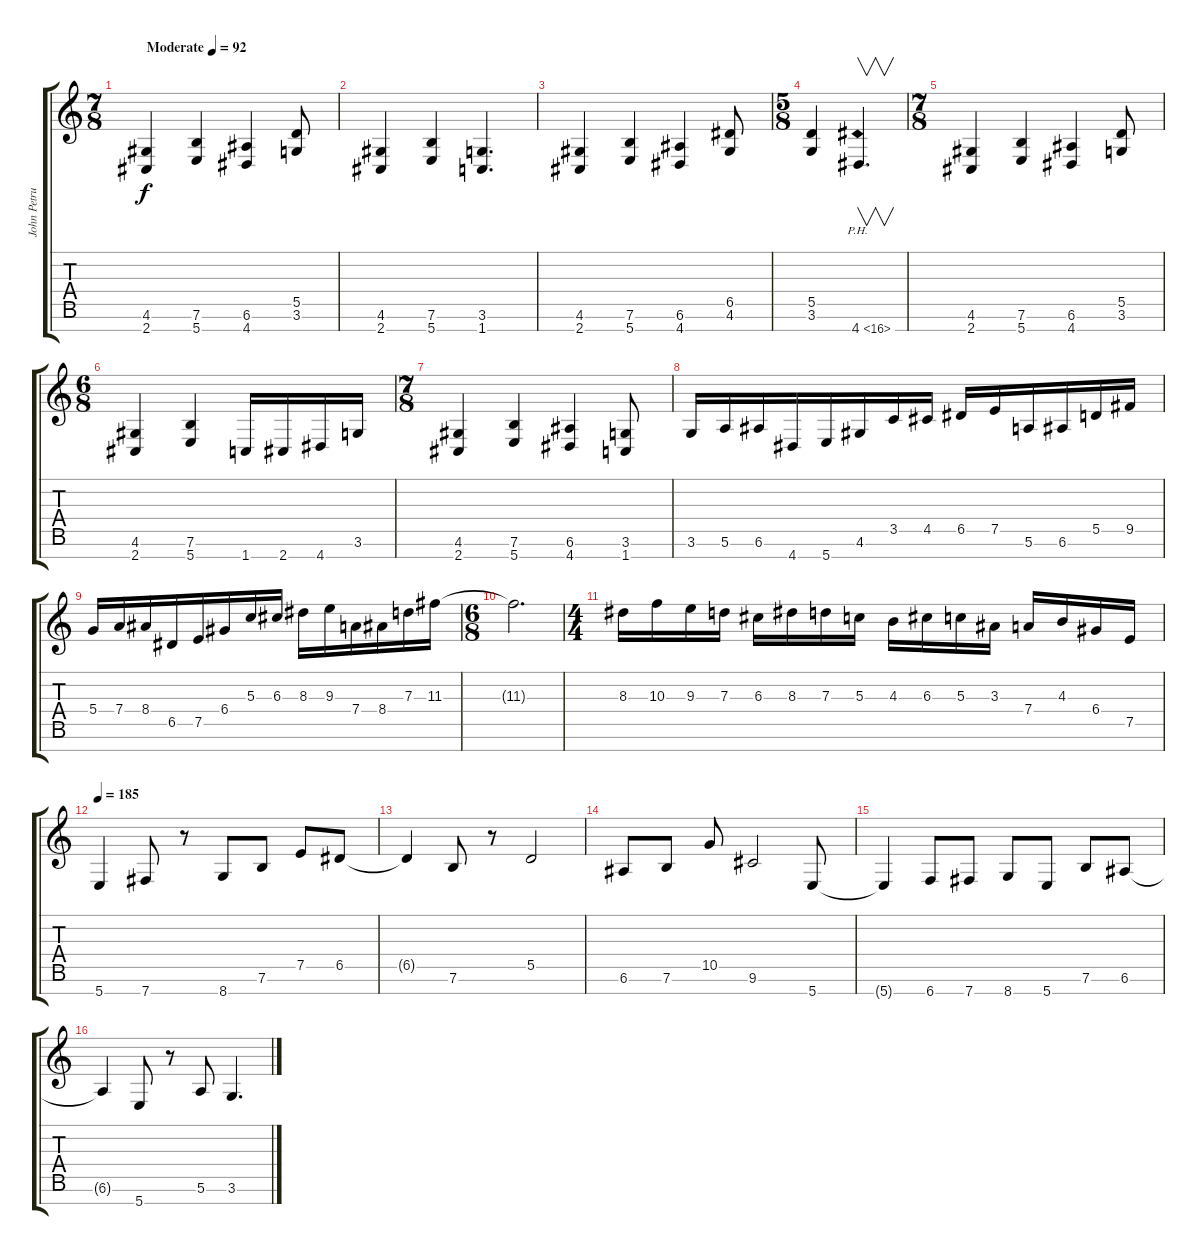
\track ("John Petrucci" "John Petru") {instrument overdrivenguitar}
\staff {score tabs}
\tuning (E4 B3 G3 D3 A2 E2 B1) {hide}
\ts (7 8)
\tempo (92 "Moderate")
\clef g2
\ks c
(4.6 2.7).4{dy f instrument overdrivenguitar} (7.6 5.7).4 (6.6 4.7).4 (5.5 3.6).8 |
(4.6 2.7).4 (7.6 5.7).4 (3.6 1.7).4{d} |
(4.6 2.7).4 (7.6 5.7).4 (6.6 4.7).4 (6.5 4.6).8 |
\ts (5 8)
(5.5 3.6).4 4.7{ph 12}.4{v d} |
\ts (7 8)
(4.6 2.7).4 (7.6 5.7).4 (6.6 4.7).4 (5.5 3.6).8 |
\ts (6 8)
(4.6 2.7).4 (7.6 5.7).4 1.7.16 2.7.16 4.7.16 3.6.16 |
\ts (7 8)
(4.6 2.7).4 (7.6 5.7).4 (6.6 4.7).4 (3.6 1.7).8 |
3.6.16 5.6.16 6.6.16 4.7.16 5.7.16 4.6.16 3.5.16 4.5.16 6.5.16 7.5.16 5.6.16 6.6.16 5.5.16 9.5.16 |
5.4.16 7.4.16 8.4.16 6.5.16 7.5.16 6.4.16 5.3.16 6.3.16 8.3.16 9.3.16 7.4.16 8.4.16 7.3.16 11.3.16 |
\ts (6 8)
11.3{t}.2{d} |
\ts (4 4)
8.3.16 10.3.16 9.3.16 7.3.16 6.3.16 8.3.16 7.3.16 5.3.16 4.3.16 6.3.16 5.3.16 3.3.16 7.4.16 4.3.16 6.4.16 7.5.16 |
\tempo 185
5.7.4 7.7.8 r.8 8.7.8 7.6.8 7.5.8 6.5.8 |
6.5{t}.4 7.6.8 r.8 5.5.2 |
6.6.8 7.6.8 10.5.8 9.6.2 5.7.8 |
5.7{t}.4 6.7.8 7.7.8 8.7.8 5.7.8 7.6.8 6.6.8 |
6.6{t}.4 5.7.8 r.8 5.6.8 3.6.4{d}
